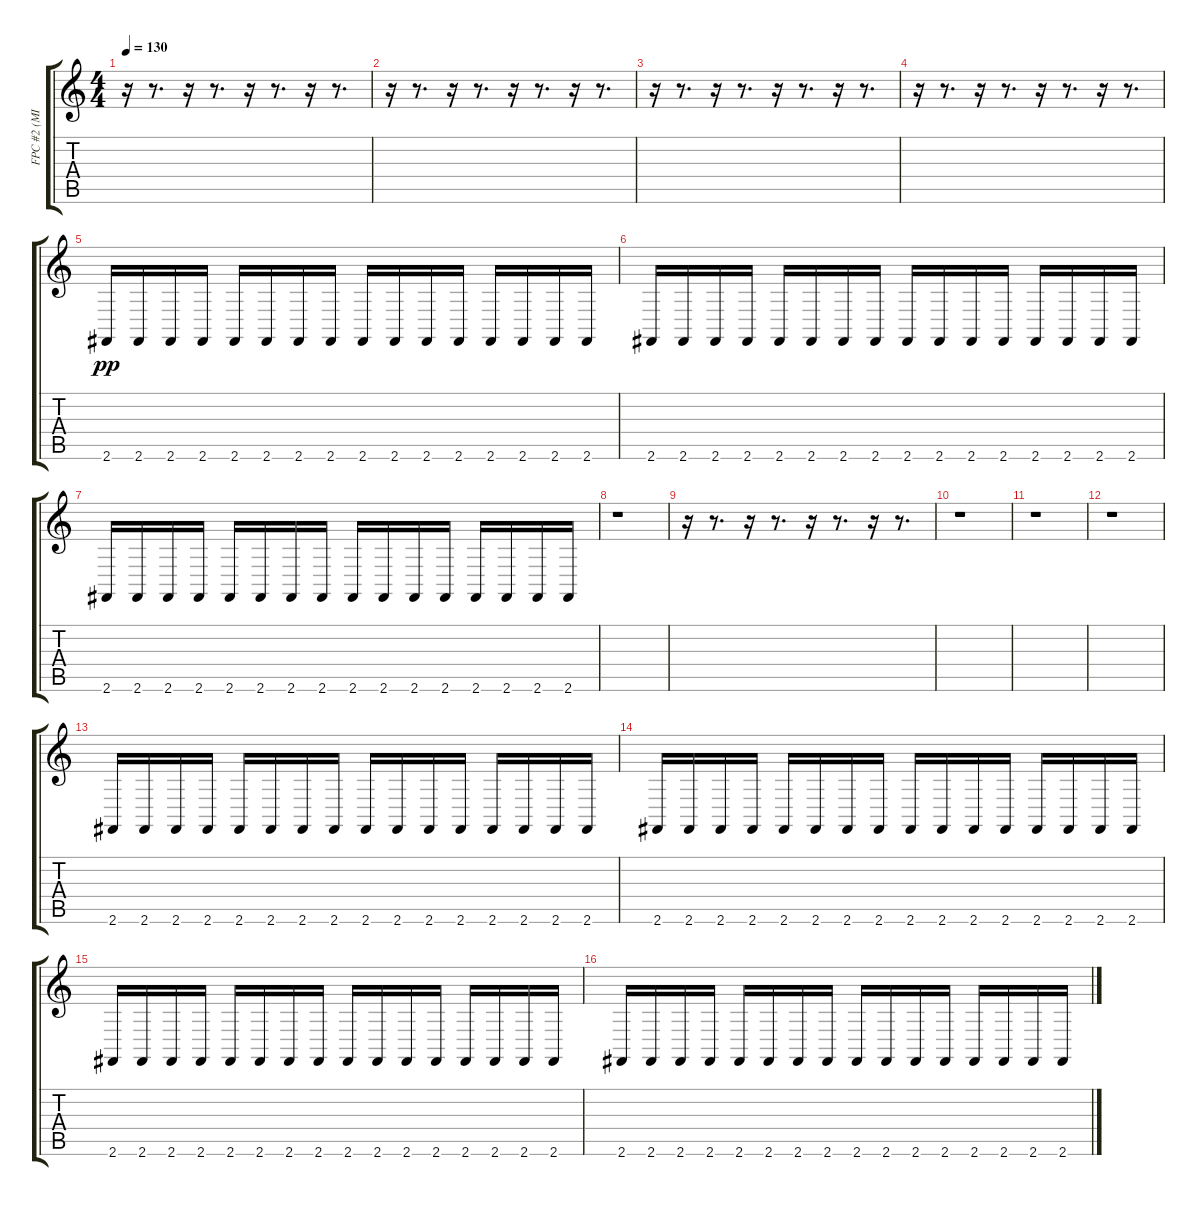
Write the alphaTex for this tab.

\track ("FPC #2 (MIDI)" "FPC #2 (MI") {instrument acousticgrandpiano}
\staff {score tabs}
\tuning (E4 B3 G3 D3 A2 E2) {hide}
\ts (4 4)
\tempo 130
\clef g2
\ks c
r.16{dy pp} r.8{d} r.16 r.8{d} r.16 r.8{d} r.16 r.8{d} |
r.16 r.8{d} r.16 r.8{d} r.16 r.8{d} r.16 r.8{d} |
r.16 r.8{d} r.16 r.8{d} r.16 r.8{d} r.16 r.8{d} |
r.16 r.8{d} r.16 r.8{d} r.16 r.8{d} r.16 r.8{d} |
2.6.16 2.6.16 2.6.16 2.6.16 2.6.16 2.6.16 2.6.16 2.6.16 2.6.16 2.6.16 2.6.16 2.6.16 2.6.16 2.6.16 2.6.16 2.6.16 |
2.6.16 2.6.16 2.6.16 2.6.16 2.6.16 2.6.16 2.6.16 2.6.16 2.6.16 2.6.16 2.6.16 2.6.16 2.6.16 2.6.16 2.6.16 2.6.16 |
2.6.16 2.6.16 2.6.16 2.6.16 2.6.16 2.6.16 2.6.16 2.6.16 2.6.16 2.6.16 2.6.16 2.6.16 2.6.16 2.6.16 2.6.16 2.6.16 |
r.1 |
r.16 r.8{d} r.16 r.8{d} r.16 r.8{d} r.16 r.8{d} |
r.1 |
r.1 |
r.1 |
2.6.16 2.6.16 2.6.16 2.6.16 2.6.16 2.6.16 2.6.16 2.6.16 2.6.16 2.6.16 2.6.16 2.6.16 2.6.16 2.6.16 2.6.16 2.6.16 |
2.6.16 2.6.16 2.6.16 2.6.16 2.6.16 2.6.16 2.6.16 2.6.16 2.6.16 2.6.16 2.6.16 2.6.16 2.6.16 2.6.16 2.6.16 2.6.16 |
2.6.16 2.6.16 2.6.16 2.6.16 2.6.16 2.6.16 2.6.16 2.6.16 2.6.16 2.6.16 2.6.16 2.6.16 2.6.16 2.6.16 2.6.16 2.6.16 |
2.6.16 2.6.16 2.6.16 2.6.16 2.6.16 2.6.16 2.6.16 2.6.16 2.6.16 2.6.16 2.6.16 2.6.16 2.6.16 2.6.16 2.6.16 2.6.16
